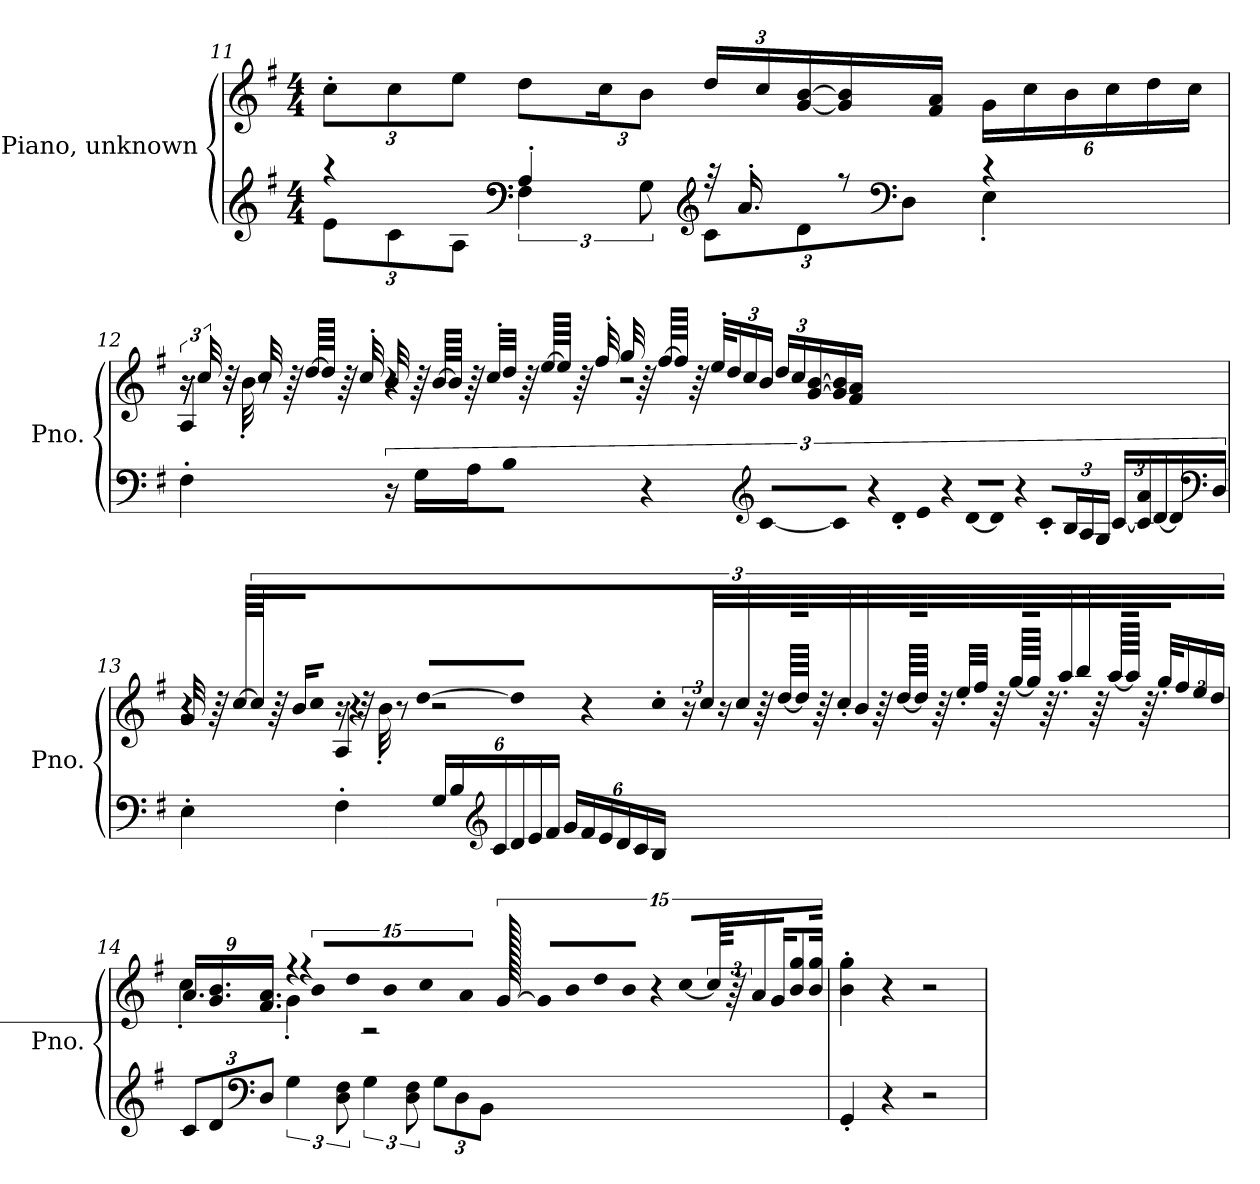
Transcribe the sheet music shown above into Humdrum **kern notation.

**kern	**kern
*part1	*part1
*staff2	*staff1
*I"Piano, unknown	*
*I'Pno.	*
!!LO:LB:g=z
*clefG2	*clefG2
*k[f#]	*k[f#]
*M4/4	*M4/4
=11	=11
*^	*
*	*Xbrackettup	*Xbrackettup
4r	12e\L	12cc'\L
.	12c\	12cc\
.	12A\J	12ee\J
*clefF4	*	*
*	*brackettup	*
4A'/	6F#\	8dd\L
.	.	24cc\K
.	12G\	12b\J
*clefG2	*	*
*	*Xbrackettup	*
32r	12c\L	24dd/LL
16.a'/	.	.
.	.	24cc/
.	12d\	[24g/ [24b/
8r	.	16g/] 16b/]
*clefF4	*	*
.	12D\J	.
.	.	16f#/ 16a/JJ
4r	4E'\	24g\LL
.	.	24cc\
.	.	24b\
.	.	24cc\
.	.	24dd\
.	.	24cc\JJ
*v	*v	*
!!LO:LB:g=z
=12	=12
*	*brackettup
*	*^
*	*	*^
4F#'\	24r	16r	4A'/
.	48cc/	.	.
.	16r	32r	.
.	.	32b'\	.
.	32cc/	8r	.
.	64r	.	.
.	[64dd/LLLL	.	.
.	64dd/JJJJ]	.	.
.	64r	.	.
.	32cc'/	.	.
*brackettup	*	*	*
24r	32b/	4r	4r
.	64r	.	.
24G\LL	.	.	.
.	[64b/LLLL	.	.
.	64b/JJJJ]	.	.
.	64r	.	.
24A\	.	.	.
.	32cc'/LLL	.	.
32B\JJk	32dd/JJJ	.	.
64r	64r	.	.
*clefG2	*	*	*
[64c/LLLL	[64ee/LLLL	.	.
64c/JJJJ]	64ee/JJJJ]	.	.
64r	64r	.	.
32d'/	32ff#'/	.	.
32e/	32gg/	2r	2r
64r	64r	.	.
[64d/LLLL	[64ff#/LLLL	.	.
64d/JJJJ]	64ff#/JJJJ]	.	.
64r	64r	.	.
32c'/KLL	32ee'/KLL	.	.
*Xbrackettup	*Xbrackettup	*	*
24B/	24dd/	.	.
24A/	24cc/	.	.
24G/JJ	24b/JJ	.	.
[24c/LL	24dd/LL	.	.
24c/] 24a/	24cc/	.	.
[24d/	[24g/ [24b/	.	.
16d/]	16g/] 16b/]	.	.
*clefF4	*	*	*
16D/JJ	16f#/ 16a/JJ	.	.
!!LO:LB:g=z	!!	!!
=13	=13	=13	=13
4E'\	32g/	4r	4r
.	64r	.	.
.	[64cc/LLLL	.	.
*	*brackettup	*	*
.	96cc/JJJJ]	.	.
.	96r	.	.
.	24b/LL	.	.
.	32cc/JJk	.	.
.	64r	.	.
.	[64dd/LLLL	.	.
.	64dd/JJJJ]	.	.
.	64r	.	.
.	32cc'/	.	.
4F#'\	24r	16r	4A'/
.	48cc/	.	.
.	16r	32r	.
.	.	32b'\	.
.	32cc/	8r	.
.	64r	.	.
.	[64dd/LLLL	.	.
.	64dd/JJJJ]	.	.
.	64r	.	.
.	32cc'/	.	.
24G/LL	32b/	2r	2r
.	64r	.	.
24B/	.	.	.
.	[64dd/LLLL	.	.
.	64dd/JJJJ]	.	.
.	64r	.	.
*clefG2	*	*	*
24c/	.	.	.
.	32ee'/LLL	.	.
24d/	32ff#/JJJ	.	.
.	64r	.	.
24e/	.	.	.
.	[64gg/LLLL	.	.
.	64gg/JJJJ]	.	.
.	64r	.	.
24f#/JJ	.	.	.
.	32aa'/	.	.
24g/LL	32bb/	.	.
.	64r	.	.
24f#/	.	.	.
.	[64aa/LLLL	.	.
.	64aa/JJJJ]	.	.
.	64r	.	.
24e/	.	.	.
.	32gg'/KLL	.	.
*	*Xbrackettup	*	*
24d/	24ff#/	.	.
24c/	24ee/	.	.
24B/JJ	24dd/JJ	.	.
*	*v	*v	*v
!!LO:LB:g=z
=14	=14
*	*brackettup
*	*^
12c/L	18.a/LL	4cc'\
12d/	18.g/ 18.b/	.
*clefF4	*	*
12D/J	18.f#/ 18.a/JJ	.
*brackettup	*	*
!	!LO:N:vis=32	!
6G\	1920%53r	4g'\
!	!LO:N:vis=32	!
.	1920%53r	.
.	1920ryy	.
!	!LO:N:vis=32	!
.	1920%53b/LLL	.
!	!LO:N:vis=32	!
.	1920%53dd/J	.
!	!LO:N:vis=16	!
.	1920%107b/	.
!	!LO:N:vis=32	!
12D\ 12F#\	1920%53cc/K	.
!	!LO:N:vis=16	!
.	1920%107a/JJ	.
6G\	[1920g/	2r
.	1920%79g/LL]	.
.	24b/	.
.	24dd/	.
.	32b/JJk	.
.	64r	.
12D\ 12F#\	.	.
.	[64cc/LLLL	.
.	96cc/JJJJ]	.
.	96r	.
.	24a/	.
*Xbrackettup	*	*
12G\L	16g/KL	.
.	8b/ 8gg/	.
12D\	.	.
12BB\J	.	.
.	16b/ 16gg/Jk	.
*	*v	*v
=15	=15
4GG'/	4b\' 4gg\'
4r	4r
2r	2r
=	=
*-	*-
